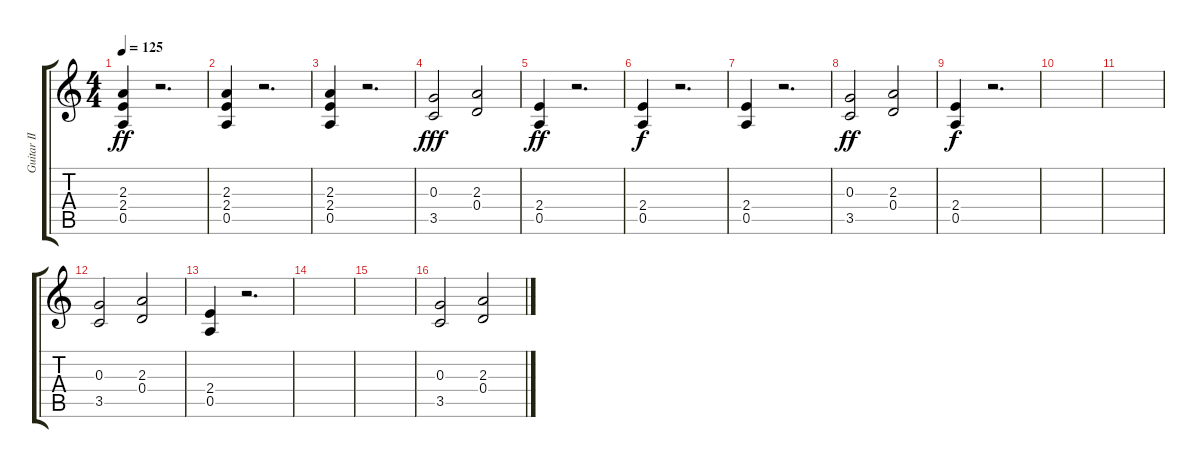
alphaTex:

\track ("Guitar II" "Guitar II") {instrument distortionguitar}
\staff {score tabs}
\tuning (E4 B3 G3 D3 A2 E2) {hide}
\ts (4 4)
\tempo 125
\clef g2
\ks c
(2.3 2.4 0.5).4{dy ff balance 0} r.2{d} |
(2.3 2.4 0.5).4 r.2{d} |
(2.3 2.4 0.5).4 r.2{d} |
(0.3 3.5).2{dy fff balance 8} (2.3 0.4).2 |
(2.4 0.5).4{dy ff balance 0} r.2{d} |
(2.4 0.5).4{dy f} r.2{d} |
(2.4 0.5).4 r.2{d} |
(0.3 3.5).2{dy ff balance 8} (2.3 0.4).2 |
(2.4 0.5).4{dy f} r.2{d} |
|
|
(0.3 3.5).2 (2.3 0.4).2 |
(2.4 0.5).4 r.2{d} |
|
|
(0.3 3.5).2 (2.3 0.4).2
